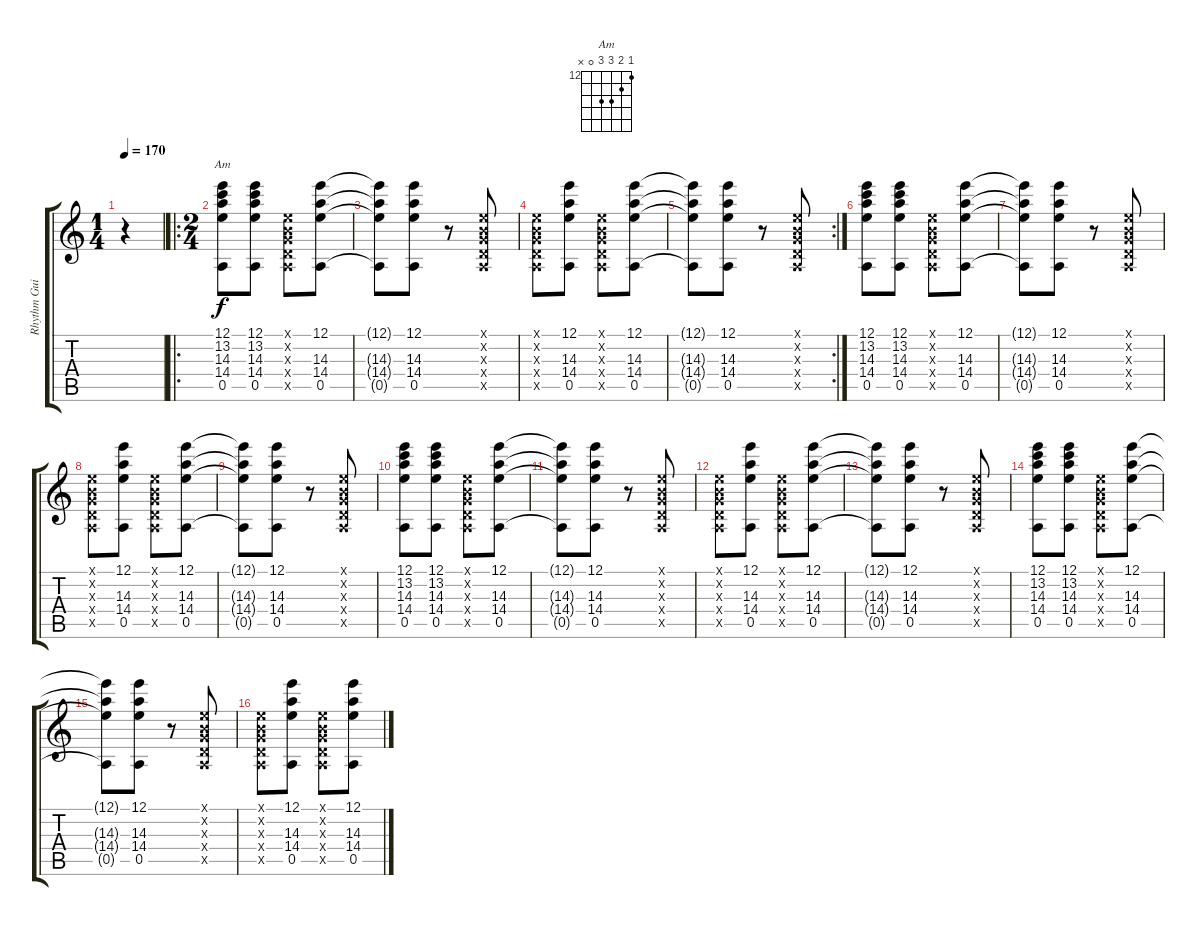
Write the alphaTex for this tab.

\track ("Rhythm Guitar" "Rhythm Gui") {instrument distortionguitar}
\staff {score tabs}
\tuning (E4 B3 G3 D3 A2 E2) {hide}
\chord ("Am" 12 13 14 14 0 x) {firstfret 12}
\ts (1 4)
\tempo 170
\clef g2
\ks c
r.4{dy f instrument distortionguitar} |
\ro
\ts (2 4)
(12.1 13.2 14.3 14.4 0.5).8{ch "Am"} (12.1 13.2 14.3 14.4 0.5).8 (0.1{x} 0.2{x} 0.3{x} 0.4{x} 0.5{x}).8 (12.1 14.3 14.4 0.5).8 |
(12.1{t} 14.3{t} 14.4{t} 0.5{t}).8 (12.1 14.3 14.4 0.5).8 r.8 (0.1{x} 0.2{x} 0.3{x} 0.4{x} 0.5{x}).8 |
(0.1{x} 0.2{x} 0.3{x} 0.4{x} 0.5{x}).8 (12.1 14.3 14.4 0.5).8 (0.1{x} 0.2{x} 0.3{x} 0.4{x} 0.5{x}).8 (12.1 14.3 14.4 0.5).8 |
\rc 2
(12.1{t} 14.3{t} 14.4{t} 0.5{t}).8 (12.1 14.3 14.4 0.5).8 r.8 (0.1{x} 0.2{x} 0.3{x} 0.4{x} 0.5{x}).8 |
(12.1 13.2 14.3 14.4 0.5).8 (12.1 13.2 14.3 14.4 0.5).8 (0.1{x} 0.2{x} 0.3{x} 0.4{x} 0.5{x}).8 (12.1 14.3 14.4 0.5).8 |
(12.1{t} 14.3{t} 14.4{t} 0.5{t}).8 (12.1 14.3 14.4 0.5).8 r.8 (0.1{x} 0.2{x} 0.3{x} 0.4{x} 0.5{x}).8 |
(0.1{x} 0.2{x} 0.3{x} 0.4{x} 0.5{x}).8 (12.1 14.3 14.4 0.5).8 (0.1{x} 0.2{x} 0.3{x} 0.4{x} 0.5{x}).8 (12.1 14.3 14.4 0.5).8 |
(12.1{t} 14.3{t} 14.4{t} 0.5{t}).8 (12.1 14.3 14.4 0.5).8 r.8 (0.1{x} 0.2{x} 0.3{x} 0.4{x} 0.5{x}).8 |
(12.1 13.2 14.3 14.4 0.5).8 (12.1 13.2 14.3 14.4 0.5).8 (0.1{x} 0.2{x} 0.3{x} 0.4{x} 0.5{x}).8 (12.1 14.3 14.4 0.5).8 |
(12.1{t} 14.3{t} 14.4{t} 0.5{t}).8 (12.1 14.3 14.4 0.5).8 r.8 (0.1{x} 0.2{x} 0.3{x} 0.4{x} 0.5{x}).8 |
(0.1{x} 0.2{x} 0.3{x} 0.4{x} 0.5{x}).8 (12.1 14.3 14.4 0.5).8 (0.1{x} 0.2{x} 0.3{x} 0.4{x} 0.5{x}).8 (12.1 14.3 14.4 0.5).8 |
(12.1{t} 14.3{t} 14.4{t} 0.5{t}).8 (12.1 14.3 14.4 0.5).8 r.8 (0.1{x} 0.2{x} 0.3{x} 0.4{x} 0.5{x}).8 |
(12.1 13.2 14.3 14.4 0.5).8 (12.1 13.2 14.3 14.4 0.5).8 (0.1{x} 0.2{x} 0.3{x} 0.4{x} 0.5{x}).8 (12.1 14.3 14.4 0.5).8 |
(12.1{t} 14.3{t} 14.4{t} 0.5{t}).8 (12.1 14.3 14.4 0.5).8 r.8 (0.1{x} 0.2{x} 0.3{x} 0.4{x} 0.5{x}).8 |
(0.1{x} 0.2{x} 0.3{x} 0.4{x} 0.5{x}).8 (12.1 14.3 14.4 0.5).8 (0.1{x} 0.2{x} 0.3{x} 0.4{x} 0.5{x}).8 (12.1 14.3 14.4 0.5).8
